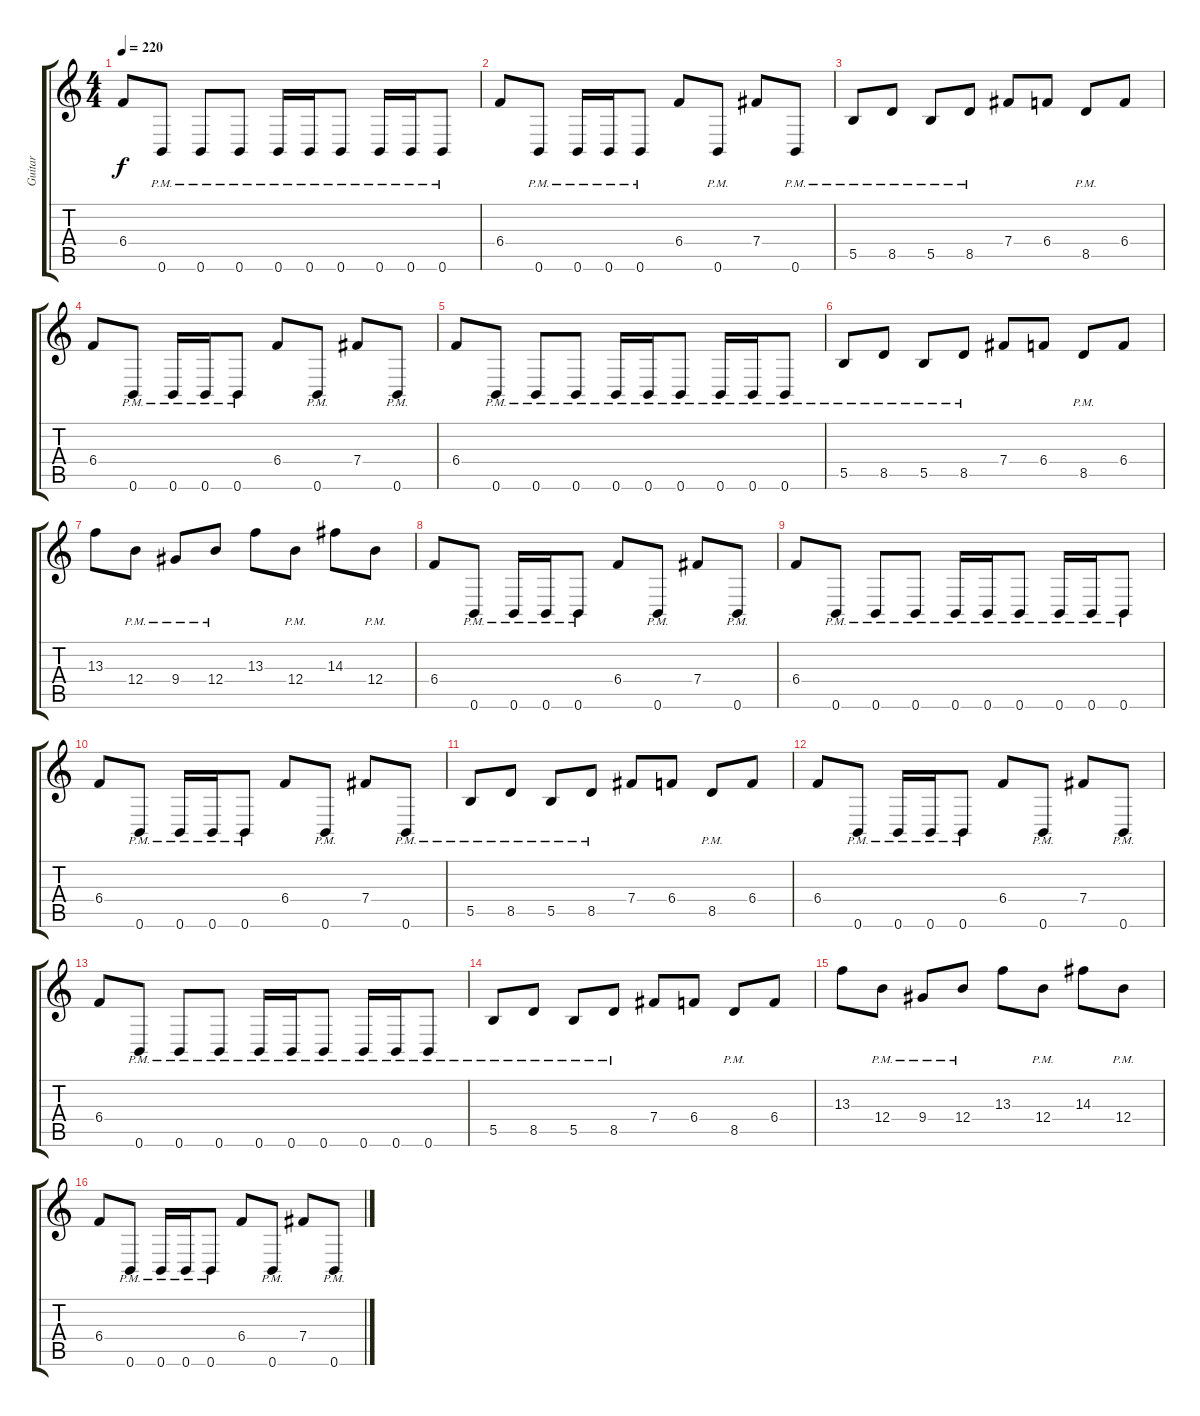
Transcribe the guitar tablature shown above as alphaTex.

\track ("Guitar" "Guitar") {instrument distortionguitar}
\staff {score tabs}
\tuning (Db4 Ab3 E3 B2 Gb2 B1) {hide}
\ts (4 4)
\tempo 220
\clef g2
\ks c
6.4.8{dy f} 0.6{pm}.8 0.6{pm}.8 0.6{pm}.8 0.6{pm}.16 0.6{pm}.16 0.6{pm}.8 0.6{pm}.16 0.6{pm}.16 0.6{pm}.8 |
6.4.8 0.6{pm}.8 0.6{pm}.16 0.6{pm}.16 0.6{pm}.8 6.4.8 0.6{pm}.8 7.4.8 0.6{pm}.8 |
5.5{pm}.8 8.5{pm}.8 5.5{pm}.8 8.5{pm}.8 7.4.8 6.4.8 8.5{pm}.8 6.4.8 |
6.4.8 0.6{pm}.8 0.6{pm}.16 0.6{pm}.16 0.6{pm}.8 6.4.8 0.6{pm}.8 7.4.8 0.6{pm}.8 |
6.4.8 0.6{pm}.8 0.6{pm}.8 0.6{pm}.8 0.6{pm}.16 0.6{pm}.16 0.6{pm}.8 0.6{pm}.16 0.6{pm}.16 0.6{pm}.8 |
5.5{pm}.8 8.5{pm}.8 5.5{pm}.8 8.5{pm}.8 7.4.8 6.4.8 8.5{pm}.8 6.4.8 |
13.3.8 12.4{pm}.8 9.4{pm}.8 12.4{pm}.8 13.3.8 12.4{pm}.8 14.3.8 12.4{pm}.8 |
6.4.8 0.6{pm}.8 0.6{pm}.16 0.6{pm}.16 0.6{pm}.8 6.4.8 0.6{pm}.8 7.4.8 0.6{pm}.8 |
6.4.8 0.6{pm}.8 0.6{pm}.8 0.6{pm}.8 0.6{pm}.16 0.6{pm}.16 0.6{pm}.8 0.6{pm}.16 0.6{pm}.16 0.6{pm}.8 |
6.4.8 0.6{pm}.8 0.6{pm}.16 0.6{pm}.16 0.6{pm}.8 6.4.8 0.6{pm}.8 7.4.8 0.6{pm}.8 |
5.5{pm}.8 8.5{pm}.8 5.5{pm}.8 8.5{pm}.8 7.4.8 6.4.8 8.5{pm}.8 6.4.8 |
6.4.8 0.6{pm}.8 0.6{pm}.16 0.6{pm}.16 0.6{pm}.8 6.4.8 0.6{pm}.8 7.4.8 0.6{pm}.8 |
6.4.8 0.6{pm}.8 0.6{pm}.8 0.6{pm}.8 0.6{pm}.16 0.6{pm}.16 0.6{pm}.8 0.6{pm}.16 0.6{pm}.16 0.6{pm}.8 |
5.5{pm}.8 8.5{pm}.8 5.5{pm}.8 8.5{pm}.8 7.4.8 6.4.8 8.5{pm}.8 6.4.8 |
13.3.8 12.4{pm}.8 9.4{pm}.8 12.4{pm}.8 13.3.8 12.4{pm}.8 14.3.8 12.4{pm}.8 |
6.4.8 0.6{pm}.8 0.6{pm}.16 0.6{pm}.16 0.6{pm}.8 6.4.8 0.6{pm}.8 7.4.8 0.6{pm}.8
